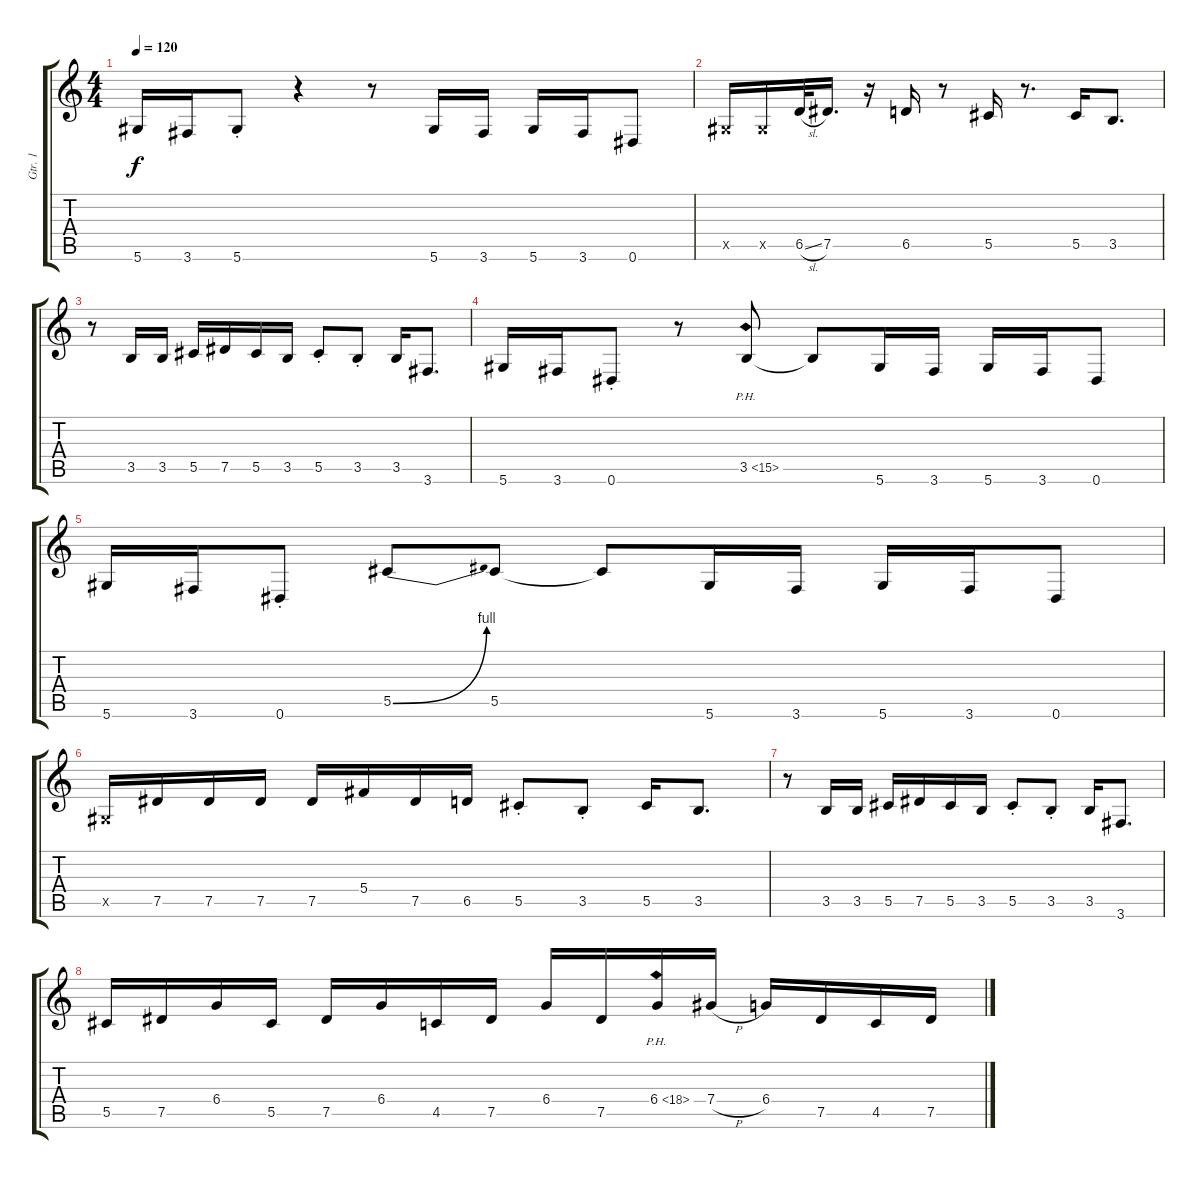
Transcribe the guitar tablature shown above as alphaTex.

\track ("Gtr. 1" "Gtr. 1") {instrument distortionguitar}
\staff {score tabs}
\tuning (Eb4 Bb3 Gb3 Db3 Ab2 Eb2) {hide}
\ts (4 4)
\tempo 120
\clef g2
\ks c
5.6.16{dy f} 3.6.16 5.6{st}.8 r.4 r.8 5.6.16 3.6.16 5.6.16 3.6.16 0.6.8 |
0.5{x}.16 0.5{x}.16 6.5{sl}.32 7.5.16{d} r.16 6.5.16 r.8 5.5.16 r.8{d} 5.5.16 3.5.8{d} |
r.8 3.5.16 3.5.16 5.5.16 7.5.16 5.5.16 3.5.16 5.5{st}.8 3.5{st}.8 3.5.16 3.6.8{d} |
5.6.16 3.6.16 0.6{st}.8 r.8 3.5{ph 12}.8 3.5{t}.8 5.6.16 3.6.16 5.6.16 3.6.16 0.6.8 |
5.6.16 3.6.16 0.6{st}.8 5.5{be (bend 0 0 60 4)}.8 5.5.8 5.5{t}.8 5.6.16 3.6.16 5.6.16 3.6.16 0.6.8 |
0.5{x}.16 7.5.16 7.5.16 7.5.16 7.5.16 5.4.16 7.5.16 6.5.16 5.5{st}.8 3.5{st}.8 5.5.16 3.5.8{d} |
r.8 3.5.16 3.5.16 5.5.16 7.5.16 5.5.16 3.5.16 5.5{st}.8 3.5{st}.8 3.5.16 3.6.8{d} |
5.5.16 7.5.16 6.4.16 5.5.16 7.5.16 6.4.16 4.5.16 7.5.16 6.4.16 7.5.16 6.4{ph 12}.16 7.4{h}.16 6.4.16 7.5.16 4.5.16 7.5.16
